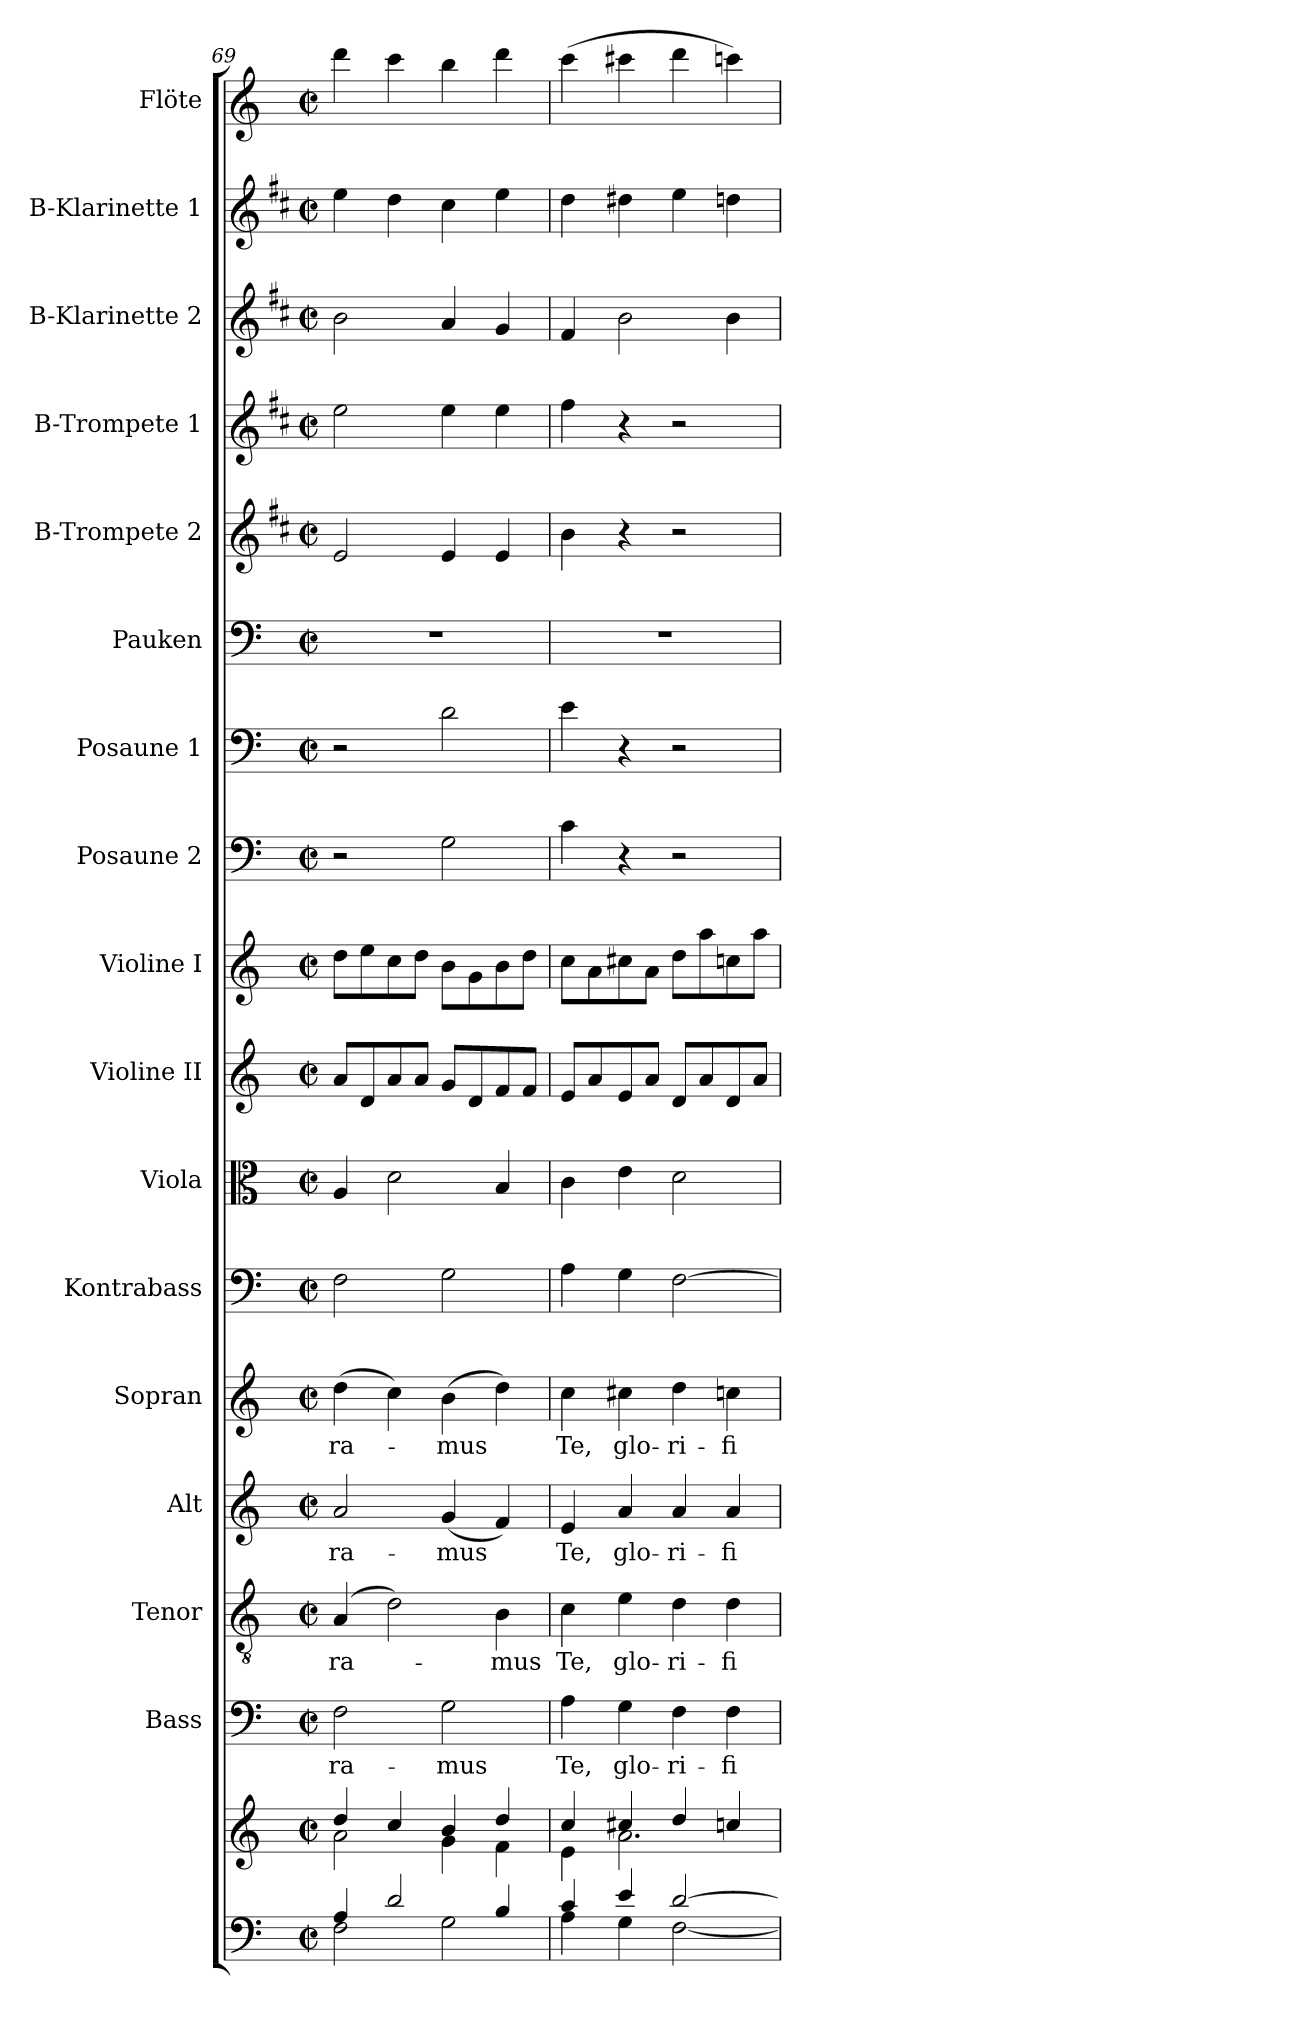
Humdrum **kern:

**kern	**kern	**kern	**text	**kern	**text	**kern	**text	**kern	**text	**kern	**kern	**kern	**kern	**kern	**kern	**kern	**kern	**kern	**kern	**kern	**kern
*part17	*part17	*part16	*part16	*part15	*part15	*part14	*part14	*part13	*part13	*part12	*part11	*part10	*part9	*part8	*part7	*part6	*part5	*part4	*part3	*part2	*part1
*staff18	*staff17	*staff16	*staff16	*staff15	*staff15	*staff14	*staff14	*staff13	*staff13	*staff12	*staff11	*staff10	*staff9	*staff8	*staff7	*staff6	*staff5	*staff4	*staff3	*staff2	*staff1
*	*	*I"Bass	*	*I"Tenor	*	*I"Alt	*	*I"Sopran	*	*I"Kontrabass	*I"Viola	*I"Violine II	*I"Violine I	*I"Posaune 2	*I"Posaune 1	*I"Pauken	*I"B-Trompete 2	*I"B-Trompete 1	*I"B-Klarinette 2	*I"B-Klarinette 1	*I"Flöte
*	*	*I'B.	*	*I'T.	*	*I'A.	*	*I'S.	*	*I'Kb.	*I'Vla.	*I'Vl. II	*I'Vl. I	*I'Pos. 2	*I'Pos. 1	*I'Pk.	*I'B Trp. 2	*I'B Trp. 1	*I'B Kl. 2	*I'B Kl. 1	*I'Fl.
*clefF4	*clefG2	*clefF4	*	*clefGv2	*	*clefG2	*	*clefG2	*	*clefF4	*clefC3	*clefG2	*clefG2	*clefF4	*clefF4	*clefF4	*clefG2	*clefG2	*clefG2	*clefG2	*clefG2
*	*	*	*	*	*	*	*	*	*	*ITrd7c12	*	*	*	*	*	*	*ITrd1c2	*ITrd1c2	*ITrd1c2	*ITrd1c2	*
*k[]	*k[]	*k[]	*	*k[]	*	*k[]	*	*k[]	*	*k[]	*k[]	*k[]	*k[]	*k[]	*k[]	*k[]	*k[]	*k[]	*k[]	*k[]	*k[]
*C:	*C:	*C:	*	*C:	*	*C:	*	*C:	*	*C:	*C:	*C:	*C:	*C:	*C:	*C:	*C:	*C:	*C:	*C:	*C:
*M2/2	*M2/2	*M2/2	*	*M2/2	*	*M2/2	*	*M2/2	*	*M2/2	*M2/2	*M2/2	*M2/2	*M2/2	*M2/2	*M2/2	*M2/2	*M2/2	*M2/2	*M2/2	*M2/2
*met(c|)	*met(c|)	*met(c|)	*	*met(c|)	*	*met(c|)	*	*met(c|)	*	*met(c|)	*met(c|)	*met(c|)	*met(c|)	*met(c|)	*met(c|)	*met(c|)	*met(c|)	*met(c|)	*met(c|)	*met(c|)	*met(c|)
=69	=69	=69	=69	=69	=69	=69	=69	=69	=69	=69	=69	=69	=69	=69	=69	=69	=69	=69	=69	=69	=69
*^	*^	*	*	*	*	*	*	*	*	*	*	*	*	*	*	*	*	*	*	*	*
!	!	!	!	!	!LO:LY:b	!	!LO:LY:b	!	!LO:LY:b	!	!LO:LY:b	!	!	!	!	!	!	!	!	!	!	!	!
4A/	2F\	4dd/	2a\	2F\	-ra-	(4A/	-ra-	2a/	-ra-	(>4dd\	-ra-	2FF\	4A/	8a/L	8dd\L	2r	2r	1r	2d/	2dd\	2a\	4dd\	4ddd\
.	.	.	.	.	.	.	.	.	.	.	.	.	.	8d/	8ee\	.	.	.	.	.	.	.	.
2d/	.	4cc/	.	.	.	2d\)	.	.	.	4cc\)	.	.	2d\	8a/	8cc\	.	.	.	.	.	.	4cc\	4ccc\
.	.	.	.	.	.	.	.	.	.	.	.	.	.	8a/J	8dd\J	.	.	.	.	.	.	.	.
!	!	!	!	!	!LO:LY:b	!	!	!	!LO:LY:b	!	!LO:LY:b	!	!	!	!	!	!	!	!	!	!	!	!
.	2G\	4b/	4g\	2G\	-mus	.	.	(<4g/	-mus	(>4b\	-mus	2GG\	.	8g/L	8b\L	2G\	2d\	.	4d/	4dd\	4g/	4b\	4bb\
.	.	.	.	.	.	.	.	.	.	.	.	.	.	8d/	8g\	.	.	.	.	.	.	.	.
!	!	!	!	!	!	!	!LO:LY:b	!	!	!	!	!	!	!	!	!	!	!	!	!	!	!	!
4B/	.	4dd/	4f\	.	.	4B\	-mus	4f/)	.	4dd\)	.	.	4B/	8f/	8b\	.	.	.	4d/	4dd\	4f/	4dd\	4ddd\
.	.	.	.	.	.	.	.	.	.	.	.	.	.	8f/J	8dd\J	.	.	.	.	.	.	.	.
=70	=70	=70	=70	=70	=70	=70	=70	=70	=70	=70	=70	=70	=70	=70	=70	=70	=70	=70	=70	=70	=70	=70	=70
!	!	!	!	!	!LO:LY:b	!	!LO:LY:b	!	!LO:LY:b	!	!LO:LY:b	!	!	!	!	!	!	!	!	!	!	!	!
4c/	4A\	4cc/	4e\	4A\	Te,	4c\	Te,	4e/	Te,	4cc\	Te,	4AA\	4c\	8e/L	8cc\L	4c\	4e\	1r	4a\	4ee\	4e/	4cc\	(>4ccc\
.	.	.	.	.	.	.	.	.	.	.	.	.	.	8a/	8a\	.	.	.	.	.	.	.	.
!	!	!	!	!	!LO:LY:b	!	!LO:LY:b	!	!LO:LY:b	!	!LO:LY:b	!	!	!	!	!	!	!	!	!	!	!	!
4e/	4G\	4cc#X/	2.a\	4G\	glo-	4e\	glo-	4a/	glo-	4cc#X\	glo-	4GG\	4e\	8e/	8cc#X\	4r	4r	.	4r	4r	2a\	4cc#X\	4ccc#X\
.	.	.	.	.	.	.	.	.	.	.	.	.	.	8a/J	8a\J	.	.	.	.	.	.	.	.
!	!	!	!	!	!LO:LY:b	!	!LO:LY:b	!	!LO:LY:b	!	!LO:LY:b	!	!	!	!	!	!	!	!	!	!	!	!
[>2d/	[<2F\	4dd/	.	4F\	-ri-	4d\	-ri-	4a/	-ri-	4dd\	-ri-	[2FF\	2d\	8d/L	8dd\L	2r	2r	.	2r	2r	.	4dd\	4ddd\
.	.	.	.	.	.	.	.	.	.	.	.	.	.	8a/	8aa\	.	.	.	.	.	.	.	.
!	!	!	!	!	!LO:LY:b	!	!LO:LY:b	!	!LO:LY:b	!	!LO:LY:b	!	!	!	!	!	!	!	!	!	!	!	!
.	.	4ccn/	.	4F\	-fi-	4d\	-fi-	4a/	-fi-	4ccn\	-fi-	.	.	8d/	8ccn\	.	.	.	.	.	4a\	4ccn\	4cccn\)
.	.	.	.	.	.	.	.	.	.	.	.	.	.	8a/J	8aa\J	.	.	.	.	.	.	.	.
*v	*v	*	*	*	*	*	*	*	*	*	*	*	*	*	*	*	*	*	*	*	*	*	*
*	*v	*v	*	*	*	*	*	*	*	*	*	*	*	*	*	*	*	*	*	*	*	*
=	=	=	=	=	=	=	=	=	=	=	=	=	=	=	=	=	=	=	=	=	=
*-	*-	*-	*-	*-	*-	*-	*-	*-	*-	*-	*-	*-	*-	*-	*-	*-	*-	*-	*-	*-	*-
